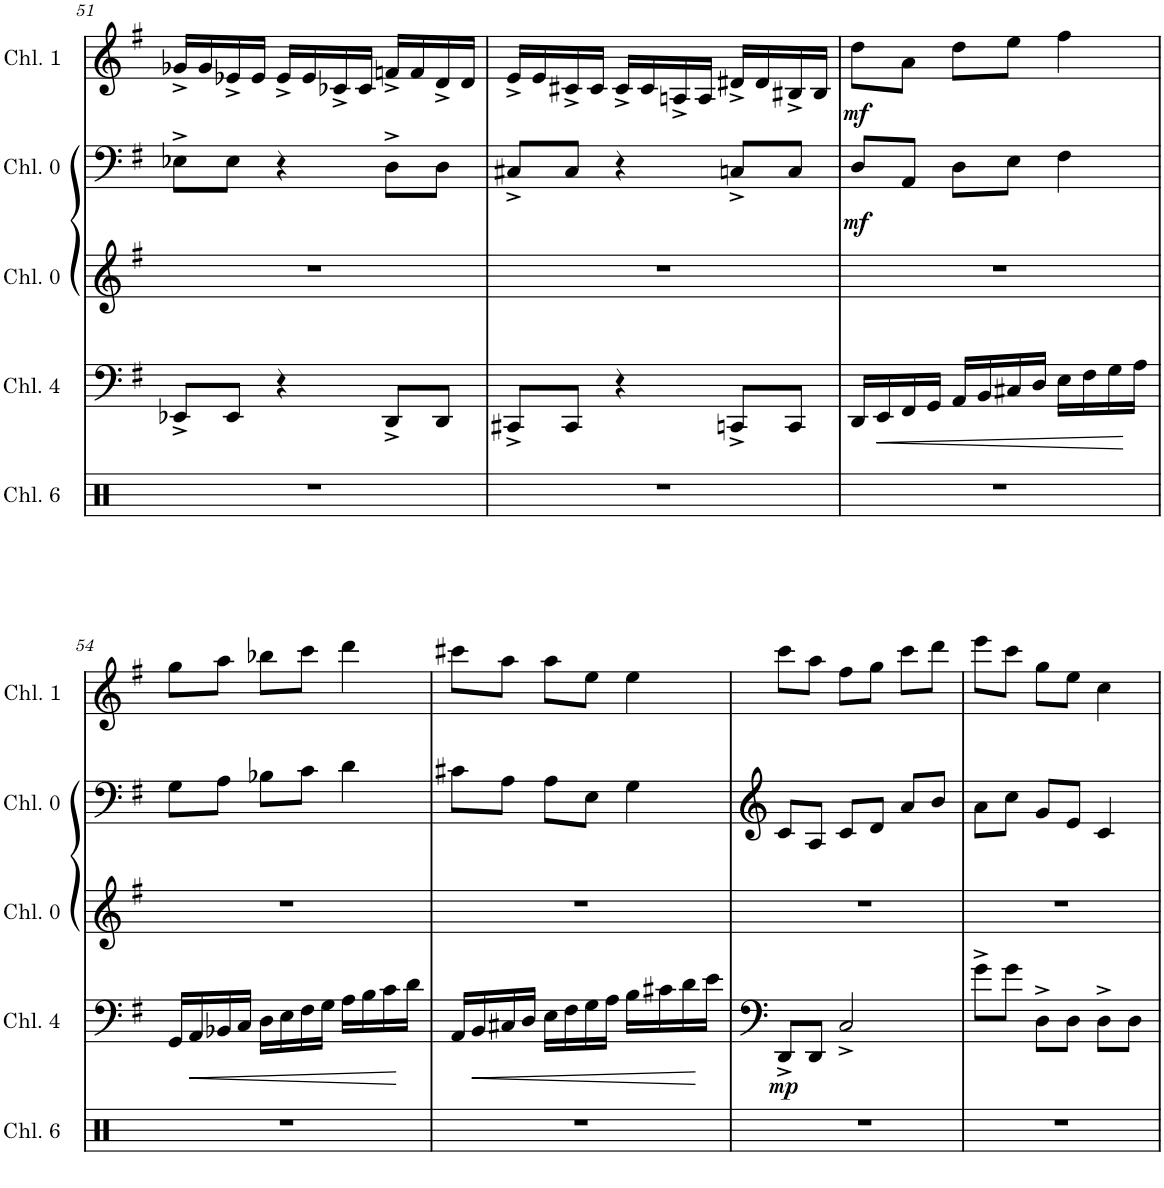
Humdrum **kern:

**kern	**kern	**dynam	**kern	**kern	**dynam	**kern	**dynam
*part5	*part4	*part4	*part3	*part2	*part2	*part1	*part1
*staff5	*staff4	*staff4	*staff3	*staff2	*staff2	*staff1	*staff1
*I"Channel 6	*I"Channel 4	*	*I"Channel 0	*I"Channel 0	*	*I"Channel 1	*
*I'Chl. 6	*I'Chl. 4	*	*I'Chl. 0	*I'Chl. 0	*	*I'Chl. 1	*
!!LO:PB:g=z
*clefX	*clefF4	*	*clefG2	*clefF4	*	*clefF4	*
*k[]	*k[f#]	*	*k[f#]	*k[f#]	*	*k[f#]	*
*M3/4	*M3/4	*	*M3/4	*M3/4	*	*M3/4	*
=51	=51	=51	=51	=51	=51	=51	=51
2.r	8EE-X^/L	.	2.r	8E-X^\L	.	16g-X^/LL	.
.	.	.	.	.	.	16g-/	.
.	8EE-/J	.	.	8E-\J	.	16e-X^/	.
.	.	.	.	.	.	16e-/JJ	.
.	4r	.	.	4r	.	16e-^/LL	.
.	.	.	.	.	.	16e-/	.
.	.	.	.	.	.	16c-X^/	.
.	.	.	.	.	.	16c-/JJ	.
.	8DD^/L	.	.	8D^\L	.	16fn^/LL	.
.	.	.	.	.	.	16f/	.
.	8DD/J	.	.	8D\J	.	16d^/	.
.	.	.	.	.	.	16d/JJ	.
=52	=52	=52	=52	=52	=52	=52	=52
2.r	8CC#X^/L	.	2.r	8C#X^/L	.	16e^/LL	.
.	.	.	.	.	.	16e/	.
.	8CC#/J	.	.	8C#/J	.	16c#X^/	.
.	.	.	.	.	.	16c#/JJ	.
.	4r	.	.	4r	.	16c#^/LL	.
.	.	.	.	.	.	16c#/	.
.	.	.	.	.	.	16An^/	.
.	.	.	.	.	.	16A/JJ	.
.	8CCn^/L	.	.	8Cn^/L	.	16d#X^/LL	.
.	.	.	.	.	.	16d#/	.
.	8CC/J	.	.	8C/J	.	16B#X^/	.
.	.	.	.	.	.	16B#/JJ	.
=53	=53	=53	=53	=53	=53	=53	=53
!	!	!	!	!	!LO:DY:b	!	!LO:DY:b
2.r	16DD/LL	.	2.r	8D/L	mf	8dd\L	mf
!	!	!LO:HP:b	!	!	!	!	!
.	16EE/	<	.	.	.	.	.
.	16FF#/	.	.	8AA/J	.	8a\J	.
.	16GG/JJ	.	.	.	.	.	.
.	16AA/LL	.	.	8D\L	.	8dd\L	.
.	16BB/	.	.	.	.	.	.
.	16C#X/	.	.	8E\J	.	8ee\J	.
.	16D/JJ	.	.	.	.	.	.
.	16E\LL	.	.	4F#\	.	4ff#\	.
.	16F#\	.	.	.	.	.	.
.	16G\	.	.	.	.	.	.
.	16A\JJ	[	.	.	.	.	.
!!LO:LB:g=z
=54	=54	=54	=54	=54	=54	=54	=54
2.r	16GG/LL	.	2.r	8G\L	.	8gg\L	.
!	!	!LO:HP:b	!	!	!	!	!
.	16AA/	<	.	.	.	.	.
.	16BB-X/	.	.	8A\J	.	8aa\J	.
.	16C/JJ	.	.	.	.	.	.
.	16D\LL	.	.	8B-X\L	.	8bb-X\L	.
.	16E\	.	.	.	.	.	.
.	16F#\	.	.	8c\J	.	8ccc\J	.
.	16G\JJ	.	.	.	.	.	.
.	16A\LL	.	.	4d\	.	4ddd\	.
.	16B\	.	.	.	.	.	.
.	16c\	.	.	.	.	.	.
.	16d\JJ	[	.	.	.	.	.
=55	=55	=55	=55	=55	=55	=55	=55
2.r	16AA/LL	.	2.r	8c#X\L	.	8ccc#X\L	.
!	!	!LO:HP:b	!	!	!	!	!
.	16BB/	<	.	.	.	.	.
.	16C#X/	.	.	8A\J	.	8aa\J	.
.	16D/JJ	.	.	.	.	.	.
.	16E\LL	.	.	8A\L	.	8aa\L	.
.	16F#\	.	.	.	.	.	.
.	16G\	.	.	8E\J	.	8ee\J	.
.	16A\JJ	.	.	.	.	.	.
.	16B\LL	.	.	4G\	.	4ee\	.
.	16c#X\	.	.	.	.	.	.
.	16d\	.	.	.	.	.	.
.	16e\JJ	[	.	.	.	.	.
=56	=56	=56	=56	=56	=56	=56	=56
!	!	!LO:DY:b	!	!	!	!	!
2.r	8DD^/L	mp	2.r	8c/L	.	8ccc\L	.
.	8DD/J	.	.	8A/J	.	8aa\J	.
.	2C^/	.	.	8c/L	.	8ff#\L	.
.	.	.	.	8d/J	.	8gg\J	.
.	.	.	.	8a/L	.	8ccc\L	.
.	.	.	.	8b/J	.	8ddd\J	.
=57	=57	=57	=57	=57	=57	=57	=57
2.r	8g^\L	.	2.r	8a\L	.	8eee\L	.
.	8g\J	.	.	8cc\J	.	8ccc\J	.
.	8D^\L	.	.	8g/L	.	8gg\L	.
.	8D\J	.	.	8e/J	.	8ee\J	.
.	8D^\L	.	.	4c/	.	4cc\	.
.	8D\J	.	.	.	.	.	.
=	=	=	=	=	=	=	=
*-	*-	*-	*-	*-	*-	*-	*-
